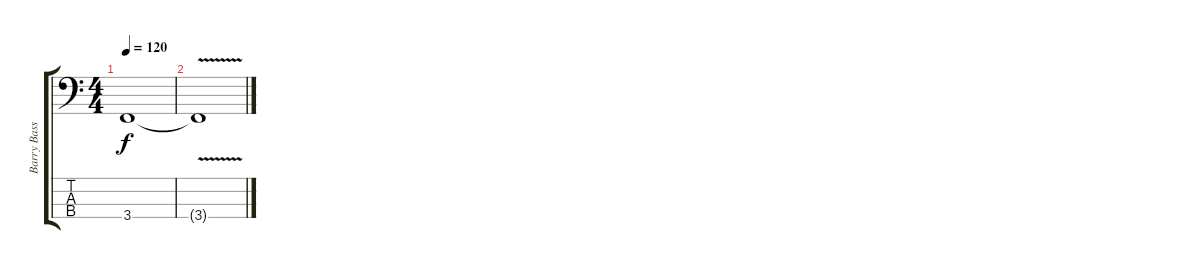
\track ("Barry Bass" "Barry Bass") {instrument electricbassfinger}
\staff {score tabs}
\tuning (F2 C2 G1 D1) {hide}
\ts (4 4)
\tempo 120
\clef f4
\ks c
3.4{t}.1{dy f} |
3.4{v t}.1
